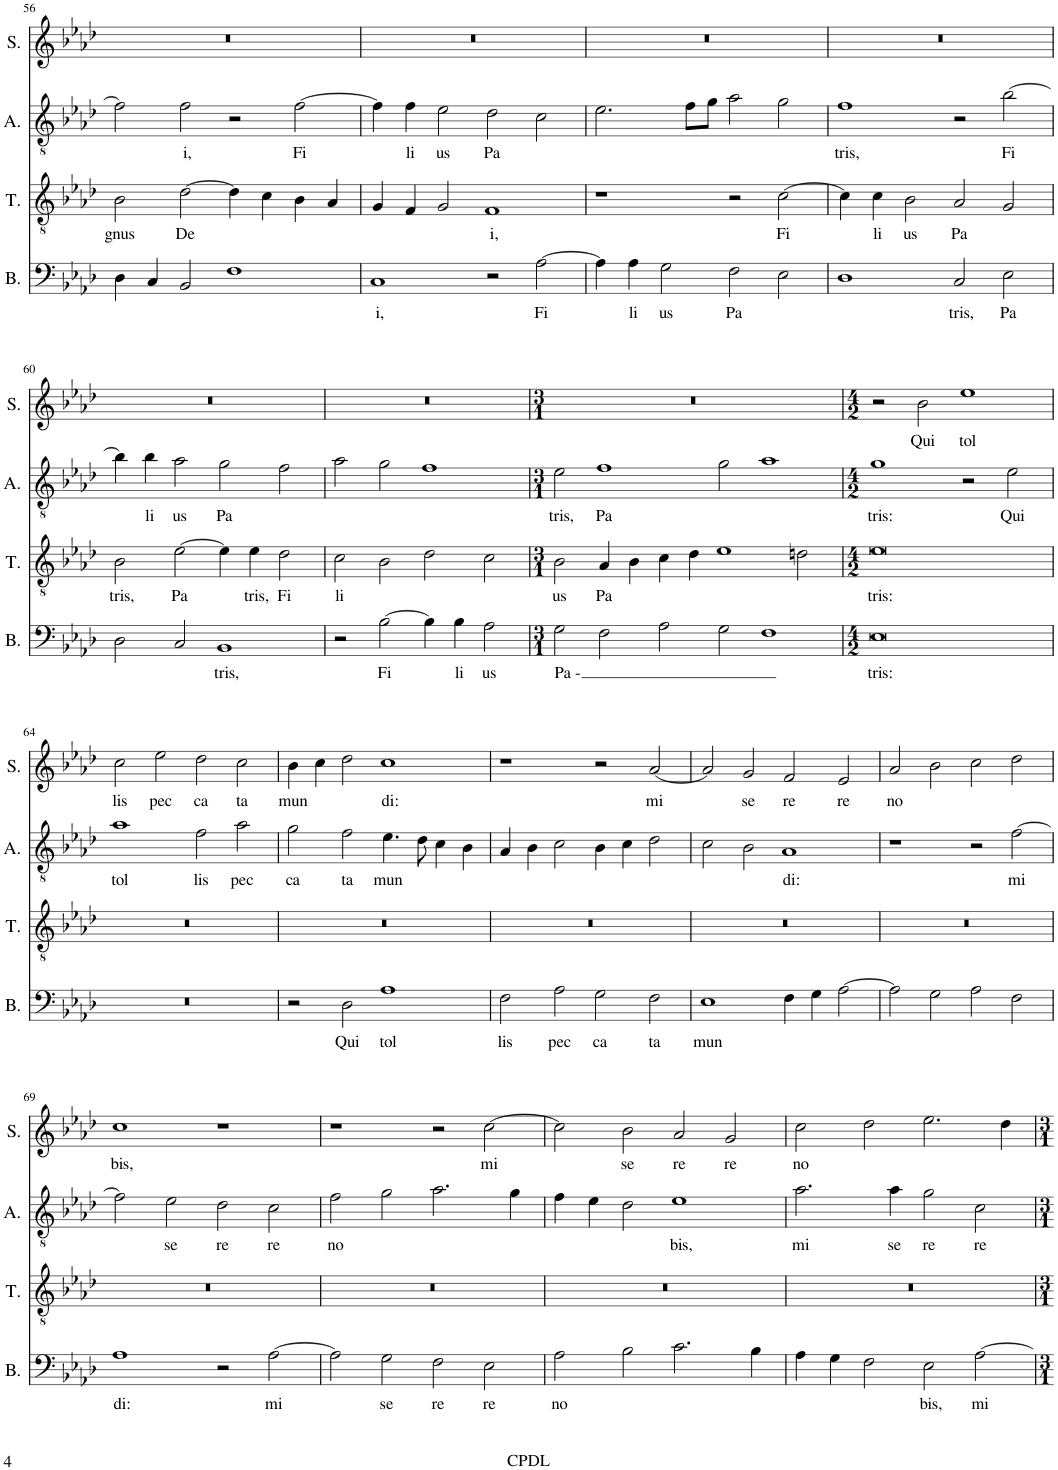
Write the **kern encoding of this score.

**kern	**text	**kern	**text	**kern	**text	**kern	**text
*part4	*part4	*part3	*part3	*part2	*part2	*part1	*part1
*staff4	*staff4	*staff3	*staff3	*staff2	*staff2	*staff1	*staff1
*I"Bass	*	*I"Tenor	*	*I"Alto	*	*I"Soprano	*
*I'B.	*	*I'T.	*	*I'A.	*	*I'S.	*
!!LO:PB:g=z
*clefF4	*	*clefGv2	*	*clefGv2	*	*clefG2	*
*k[b-e-a-d-]	*	*k[b-e-a-d-]	*	*k[b-e-a-d-]	*	*k[b-e-a-d-]	*
*M4/2	*	*M4/2	*	*M4/2	*	*M4/2	*
=56	=56	=56	=56	=56	=56	=56	=56
!	!	!	!LO:LY:b	!	!	!	!
4D-\	.	2B-\	gnus	2f\]	.	0r	.
4C/	.	.	.	.	.	.	.
!	!	!	!LO:LY:b	!	!LO:LY:b	!	!
2BB-/	.	[2d-\	De	2f\	i,	.	.
1F	.	4d-\]	.	2r	.	.	.
.	.	4c\	.	.	.	.	.
!	!	!	!	!	!LO:LY:b	!	!
.	.	4B-\	.	[2f\	Fi	.	.
.	.	4A-/	.	.	.	.	.
=57	=57	=57	=57	=57	=57	=57	=57
!	!LO:LY:b	!	!	!	!	!	!
1C	i,	4G/	.	4f\]	.	0r	.
!	!	!	!	!	!LO:LY:b	!	!
.	.	4F/	.	4f\	li	.	.
!	!	!	!	!	!LO:LY:b	!	!
.	.	2G/	.	2e-\	us	.	.
!	!	!	!LO:LY:b	!	!LO:LY:b	!	!
2r	.	1F	i,	2d-\	Pa	.	.
!	!LO:LY:b	!	!	!	!	!	!
[2A-\	Fi	.	.	2c\	.	.	.
=58	=58	=58	=58	=58	=58	=58	=58
4A-\]	.	1r	.	2.e-\	.	0r	.
!	!LO:LY:b	!	!	!	!	!	!
4A-\	li	.	.	.	.	.	.
!	!LO:LY:b	!	!	!	!	!	!
2G\	us	.	.	.	.	.	.
.	.	.	.	8f\L	.	.	.
.	.	.	.	8g\J	.	.	.
!	!LO:LY:b	!	!	!	!	!	!
2F\	Pa	2r	.	2a-\	.	.	.
!	!	!	!LO:LY:b	!	!	!	!
2E-\	.	[2c\	Fi	2g\	.	.	.
=59	=59	=59	=59	=59	=59	=59	=59
!	!	!	!	!	!LO:LY:b	!	!
1D-	.	4c\]	.	1f	tris,	0r	.
!	!	!	!LO:LY:b	!	!	!	!
.	.	4c\	li	.	.	.	.
!	!	!	!LO:LY:b	!	!	!	!
.	.	2B-\	us	.	.	.	.
!	!LO:LY:b	!	!LO:LY:b	!	!	!	!
2C/	tris,	2A-/	Pa	2r	.	.	.
!	!LO:LY:b	!	!	!	!LO:LY:b	!	!
2E-\	Pa	2G/	.	[2b-\	Fi	.	.
!!LO:LB:g=z
=60	=60	=60	=60	=60	=60	=60	=60
!	!	!	!LO:LY:b	!	!	!	!
2D-\	.	2B-\	tris,	4b-\]	.	0r	.
!	!	!	!	!	!LO:LY:b	!	!
.	.	.	.	4b-\	li	.	.
!	!	!	!LO:LY:b	!	!LO:LY:b	!	!
2C/	.	[2e-\	Pa	2a-\	us	.	.
!	!LO:LY:b	!	!	!	!LO:LY:b	!	!
1BB-	tris,	4e-\]	.	2g\	Pa	.	.
!	!	!	!LO:LY:b	!	!	!	!
.	.	4e-\	tris,	.	.	.	.
!	!	!	!LO:LY:b	!	!	!	!
.	.	2d-\	Fi	2f\	.	.	.
=61	=61	=61	=61	=61	=61	=61	=61
!	!	!	!LO:LY:b	!	!	!	!
2r	.	2c\	li	2a-\	.	0r	.
!	!LO:LY:b	!	!	!	!	!	!
[2B-\	Fi	2B-\	.	2g\	.	.	.
4B-\]	.	2d-\	.	1f	.	.	.
!	!LO:LY:b	!	!	!	!	!	!
4B-\	li	.	.	.	.	.	.
!	!LO:LY:b	!	!	!	!	!	!
2A-\	us	2c\	.	.	.	.	.
=62	=62	=62	=62	=62	=62	=62	=62
*M3/1	*	*M3/1	*	*M3/1	*	*M3/1	*
!	!LO:LY:b	!	!LO:LY:b	!	!LO:LY:b	!	!
2G\	Pa -	2B-\	us	2e-\	tris,	0.r	.
!	!	!	!LO:LY:b	!	!LO:LY:b	!	!
2F\	.	4A-/	Pa	1f	Pa	.	.
.	.	4B-\	.	.	.	.	.
2A-\	.	4c\	.	.	.	.	.
.	.	4d-\	.	.	.	.	.
2G\	.	1e-	.	2g\	.	.	.
1F	.	.	.	1a-	.	.	.
.	.	2dn\	.	.	.	.	.
=63	=63	=63	=63	=63	=63	=63	=63
*M4/2	*	*M4/2	*	*M4/2	*	*M4/2	*
!	!LO:LY:b	!	!LO:LY:b	!	!LO:LY:b	!	!
0E-	tris:	0e-	tris:	1g	tris:	2r	.
!	!	!	!	!	!	!	!LO:LY:b
.	.	.	.	.	.	2b-\	Qui
!	!	!	!	!	!	!	!LO:LY:b
.	.	.	.	2r	.	1ee-	tol
!	!	!	!	!	!LO:LY:b	!	!
.	.	.	.	2e-\	Qui	.	.
!!LO:LB:g=z
=64	=64	=64	=64	=64	=64	=64	=64
!	!	!	!	!	!LO:LY:b	!	!LO:LY:b
0r	.	0r	.	1a-	tol	2cc\	lis
!	!	!	!	!	!	!	!LO:LY:b
.	.	.	.	.	.	2ee-\	pec
!	!	!	!	!	!LO:LY:b	!	!LO:LY:b
.	.	.	.	2f\	lis	2dd-\	ca
!	!	!	!	!	!LO:LY:b	!	!LO:LY:b
.	.	.	.	2a-\	pec	2cc\	ta
=65	=65	=65	=65	=65	=65	=65	=65
!	!	!	!	!	!LO:LY:b	!	!LO:LY:b
2r	.	0r	.	2g\	ca	4b-\	mun
.	.	.	.	.	.	4cc\	.
!	!LO:LY:b	!	!	!	!LO:LY:b	!	!
2D-\	Qui	.	.	2f\	ta	2dd-\	.
!	!LO:LY:b	!	!	!	!LO:LY:b	!	!LO:LY:b
1A-	tol	.	.	4.e-\	mun	1cc	di:
.	.	.	.	8d-\	.	.	.
.	.	.	.	4c\	.	.	.
.	.	.	.	4B-\	.	.	.
=66	=66	=66	=66	=66	=66	=66	=66
!	!LO:LY:b	!	!	!	!	!	!
2F\	lis	0r	.	4A-/	.	1r	.
.	.	.	.	4B-\	.	.	.
!	!LO:LY:b	!	!	!	!	!	!
2A-\	pec	.	.	2c\	.	.	.
!	!LO:LY:b	!	!	!	!	!	!
2G\	ca	.	.	4B-\	.	2r	.
.	.	.	.	4c\	.	.	.
!	!LO:LY:b	!	!	!	!	!	!LO:LY:b
2F\	ta	.	.	2d-\	.	[2a-/	mi
=67	=67	=67	=67	=67	=67	=67	=67
!	!LO:LY:b	!	!	!	!	!	!
1E-	mun	0r	.	2c\	.	2a-/]	.
!	!	!	!	!	!	!	!LO:LY:b
.	.	.	.	2B-\	.	2g/	se
!	!	!	!	!	!LO:LY:b	!	!LO:LY:b
4F\	.	.	.	1A-	di:	2f/	re
4G\	.	.	.	.	.	.	.
!	!	!	!	!	!	!	!LO:LY:b
[2A-\	.	.	.	.	.	2e-/	re
=68	=68	=68	=68	=68	=68	=68	=68
!	!	!	!	!	!	!	!LO:LY:b
2A-\]	.	0r	.	1r	.	2a-/	no
2G\	.	.	.	.	.	2b-\	.
2A-\	.	.	.	2r	.	2cc\	.
!	!	!	!	!	!LO:LY:b	!	!
2F\	.	.	.	[2f\	mi	2dd-\	.
!!LO:LB:g=z
=69	=69	=69	=69	=69	=69	=69	=69
!	!LO:LY:b	!	!	!	!	!	!LO:LY:b
1A-	di:	0r	.	2f\]	.	1cc	bis,
!	!	!	!	!	!LO:LY:b	!	!
.	.	.	.	2e-\	se	.	.
!	!	!	!	!	!LO:LY:b	!	!
2r	.	.	.	2d-\	re	1r	.
!	!LO:LY:b	!	!	!	!LO:LY:b	!	!
[2A-\	mi	.	.	2c\	re	.	.
=70	=70	=70	=70	=70	=70	=70	=70
!	!	!	!	!	!LO:LY:b	!	!
2A-\]	.	0r	.	2f\	no	1r	.
!	!LO:LY:b	!	!	!	!	!	!
2G\	se	.	.	2g\	.	.	.
!	!LO:LY:b	!	!	!	!	!	!
2F\	re	.	.	2.a-\	.	2r	.
!	!LO:LY:b	!	!	!	!	!	!LO:LY:b
2E-\	re	.	.	.	.	[2cc\	mi
.	.	.	.	4g\	.	.	.
=71	=71	=71	=71	=71	=71	=71	=71
!	!LO:LY:b	!	!	!	!	!	!
2A-\	no	0r	.	4f\	.	2cc\]	.
.	.	.	.	4e-\	.	.	.
!	!	!	!	!	!	!	!LO:LY:b
2B-\	.	.	.	2d-\	.	2b-\	se
!	!	!	!	!	!LO:LY:b	!	!LO:LY:b
2.c\	.	.	.	1e-	bis,	2a-/	re
!	!	!	!	!	!	!	!LO:LY:b
.	.	.	.	.	.	2g/	re
4B-\	.	.	.	.	.	.	.
=72	=72	=72	=72	=72	=72	=72	=72
!	!	!	!	!	!LO:LY:b	!	!LO:LY:b
4A-\	.	0r	.	2.a-\	mi	2cc\	no
4G\	.	.	.	.	.	.	.
2F\	.	.	.	.	.	2dd-\	.
!	!	!	!	!	!LO:LY:b	!	!
.	.	.	.	4a-\	se	.	.
!	!LO:LY:b	!	!	!	!LO:LY:b	!	!
2E-\	bis,	.	.	2g\	re	2.ee-\	.
!	!LO:LY:b	!	!	!	!LO:LY:b	!	!
[2A-\	mi	.	.	2c\	re	.	.
.	.	.	.	.	.	4dd-\	.
=	=	=	=	=	=	=	=
*-	*-	*-	*-	*-	*-	*-	*-
